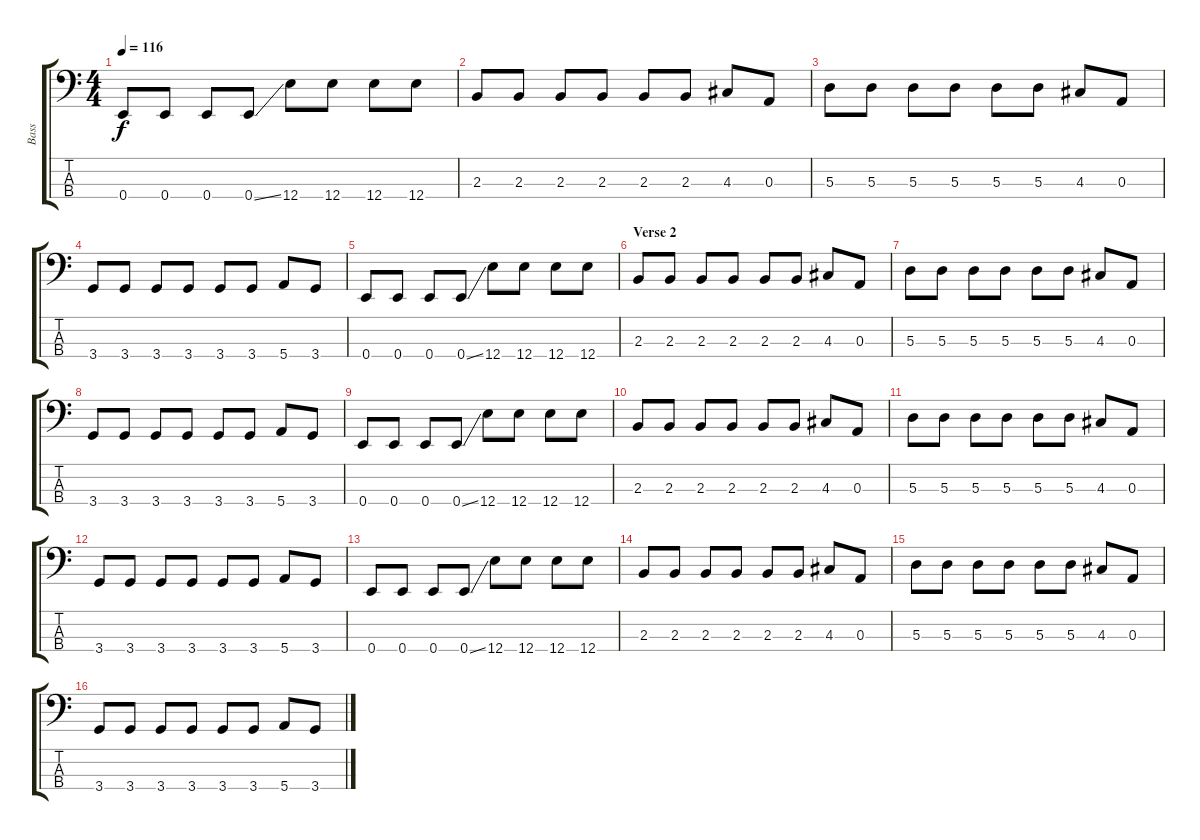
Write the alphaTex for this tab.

\track ("Bass" "Bass") {instrument electricbasspick}
\staff {score tabs}
\tuning (G2 D2 A1 E1) {hide}
\ts (4 4)
\tempo 116
\clef f4
\ks c
0.4.8{dy f} 0.4.8 0.4.8 0.4{ss}.8 12.4.8 12.4.8 12.4.8 12.4.8 |
2.3.8 2.3.8 2.3.8 2.3.8 2.3.8 2.3.8 4.3.8 0.3.8 |
5.3.8 5.3.8 5.3.8 5.3.8 5.3.8 5.3.8 4.3.8 0.3.8 |
3.4.8 3.4.8 3.4.8 3.4.8 3.4.8 3.4.8 5.4.8 3.4.8 |
0.4.8 0.4.8 0.4.8 0.4{ss}.8 12.4.8 12.4.8 12.4.8 12.4.8 |
\section ("" "Verse 2")
2.3.8 2.3.8 2.3.8 2.3.8 2.3.8 2.3.8 4.3.8 0.3.8 |
5.3.8 5.3.8 5.3.8 5.3.8 5.3.8 5.3.8 4.3.8 0.3.8 |
3.4.8 3.4.8 3.4.8 3.4.8 3.4.8 3.4.8 5.4.8 3.4.8 |
0.4.8 0.4.8 0.4.8 0.4{ss}.8 12.4.8 12.4.8 12.4.8 12.4.8 |
2.3.8 2.3.8 2.3.8 2.3.8 2.3.8 2.3.8 4.3.8 0.3.8 |
5.3.8 5.3.8 5.3.8 5.3.8 5.3.8 5.3.8 4.3.8 0.3.8 |
3.4.8 3.4.8 3.4.8 3.4.8 3.4.8 3.4.8 5.4.8 3.4.8 |
0.4.8 0.4.8 0.4.8 0.4{ss}.8 12.4.8 12.4.8 12.4.8 12.4.8 |
2.3.8 2.3.8 2.3.8 2.3.8 2.3.8 2.3.8 4.3.8 0.3.8 |
5.3.8 5.3.8 5.3.8 5.3.8 5.3.8 5.3.8 4.3.8 0.3.8 |
3.4.8 3.4.8 3.4.8 3.4.8 3.4.8 3.4.8 5.4.8 3.4.8
